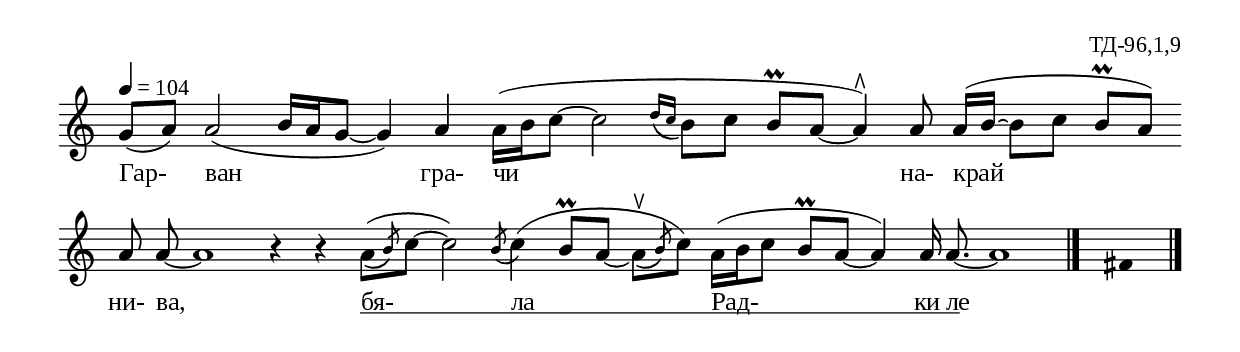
%{
TD_096_1_09
%}

\include "td-preamble.ly"

\score {
\relative c'' {
\tempo 4 = 104
%\time 5/16
\cadenzaOn
\phrasingSlurDown
g8[( a]) a2( b16[ a g8]~ g4) a a16[( b c8]~ c2 \grace { d16[\( c] } b8[\) c]
b\prall[ a]~ a4^\rtoe) a8 a16[( b]~ b8[ c] b\prall[ a])
\bar ""
a8 a\noBeam~ a1 r4 r \afterGrace a8[(\( { \stdB b\) \stdE } c]~ c2)
\acciaccatura b8 c4( b8\prall[ a]~ \afterGrace a^\ltoe[\( { \stdB b\) \stdE } c])
\bar ""
a16[( b c8] b\prall[ a]~ a4) a16 a8.\noBeam~ a1
 \bar "|."  
s4 \fixB fis
 \bar "|."   
}
\addlyrics { Гар- ван гра- чи на- край ни- ва, 
бя- \startTextSpan ла Рад- ки ле \stopTextSpan }
%
\layout {
     \context { 
	    \Staff \remove "Time_signature_engraver" } 
  indent = #0
  line-width = 190\mm
  ragged-right=##f
\context {
      \Lyrics
      \consists "Text_spanner_engraver"
      \override TextSpanner #'direction = #DOWN
      \override TextSpanner #'style = #'line    
      \override TextSpanner #'outside-staff-priority = ##f
      \override TextSpanner #'padding = #0.2 % sets the distance of the line from the lyrics
      \override TextSpanner #'bound-details =
      #`((left . ((Y . 0)
                  (padding . 0)
                  (attach-dir . ,LEFT)))
         (left-broken . ((end-on-note . #t)))
         (right . ((Y . 0)
                   (padding . 0)
                   (attach-dir . ,RIGHT))))
    }
  
}
%
\midi { 
	\context {
		\Score
		tempoWholesPerMinute = #(ly:make-moment 104 4)
		}
	}
}
%
\header{
  opus = "ТД-96,1,9"
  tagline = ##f
}


